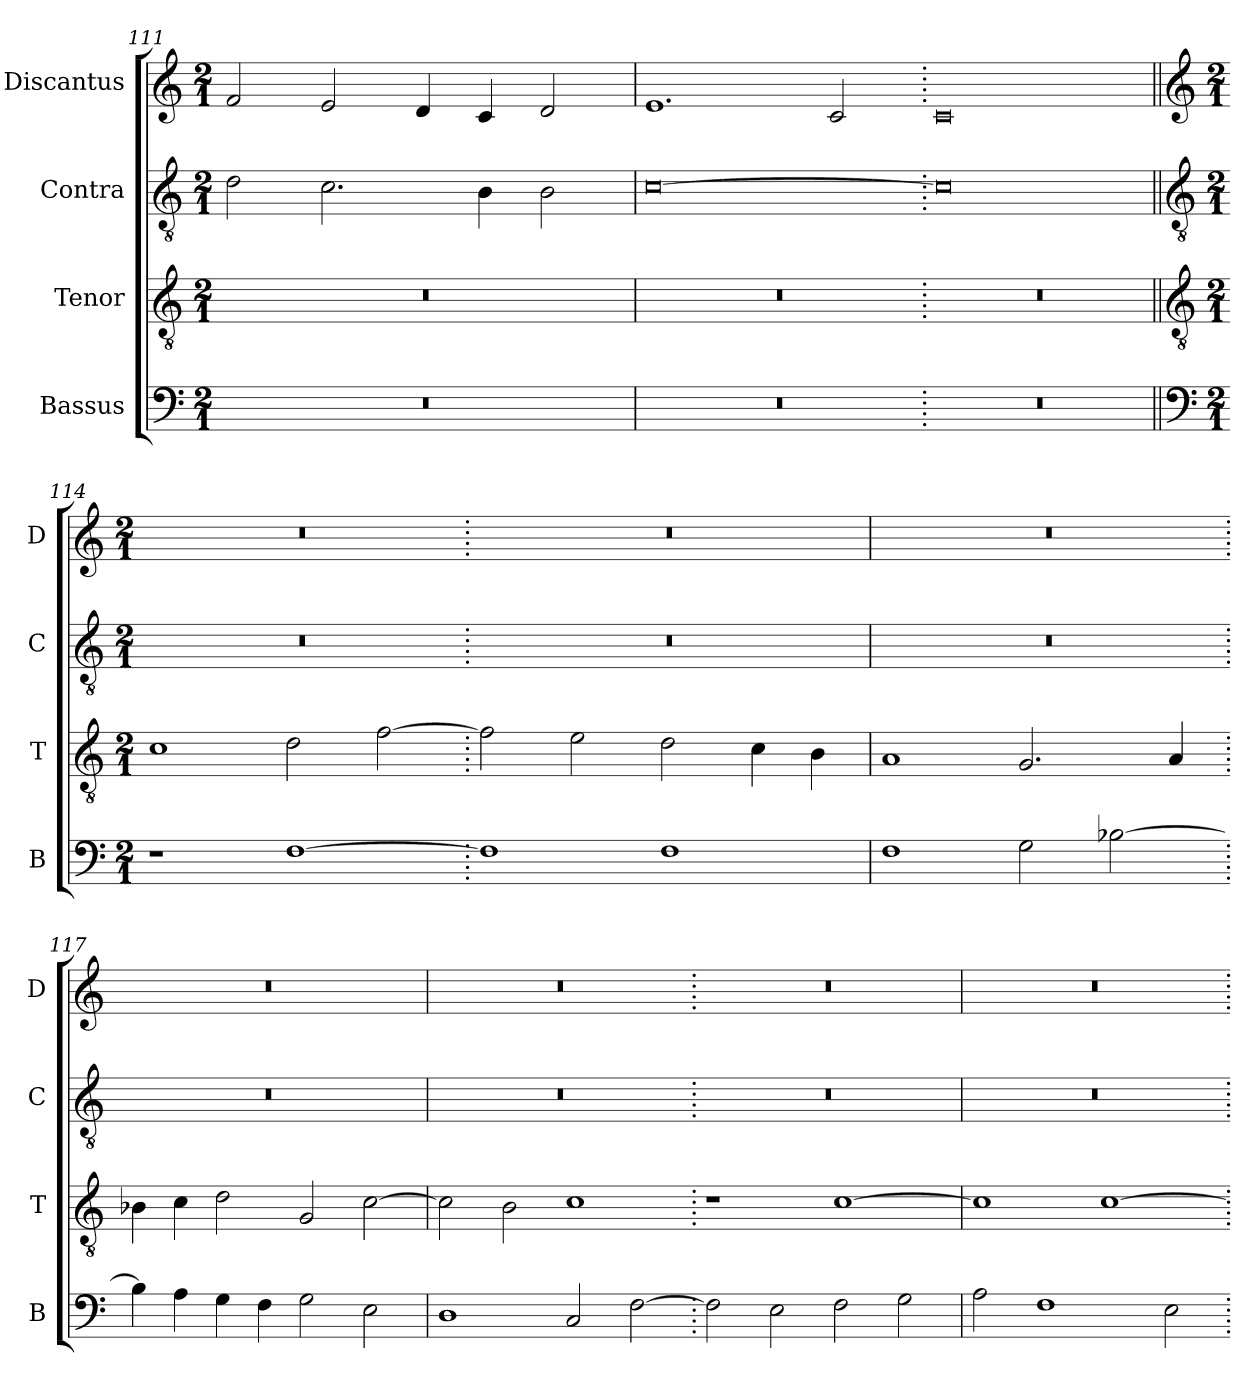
**kern	**kern	**kern	**kern
*part4	*part3	*part2	*part1
*staff4	*staff3	*staff2	*staff1
*I"Bassus	*I"Tenor	*I"Contra	*I"Discantus
*I'B	*I'T	*I'C	*I'D
*clefF4	*clefGv2	*clefGv2	*clefG2
*k[]	*k[]	*k[]	*k[]
*M2/1	*M2/1	*M2/1	*M2/1
=111	=111	=111	=111
0r	0r	2d\	2f/
.	.	2.c\	2e/
.	.	.	4d/
.	.	4B\	4c/
.	.	2B\	2d/
=112	=112	=112	=112
0r	0r	[0c	1.e
.	.	.	2c/
=113.	=113.	=113.	=113.
0r	0r	0c]	0c
!!LO:LB:g=z
=114||	=114||	=114||	=114||
*clefF4	*clefGv2	*clefGv2	*clefG2
*k[]	*k[]	*k[]	*k[]
*M2/1	*M2/1	*M2/1	*M2/1
1r	1c	0r	0r
[1F	2d\	.	.
.	[2f\	.	.
=115.	=115.	=115.	=115.
1F]	2f\]	0r	0r
.	2e\	.	.
1F	2d\	.	.
.	4c\	.	.
.	4B\	.	.
=116	=116	=116	=116
1F	1A	0r	0r
2G\	2.G/	.	.
[2B-X\	.	.	.
.	4A/	.	.
=117.	=117.	=117.	=117.
4B-\]	4B-X\	0r	0r
4A\	4c\	.	.
4G\	2d\	.	.
4F\	.	.	.
2G\	2G/	.	.
2E\	[2c\	.	.
=118	=118	=118	=118
1D	2c\]	0r	0r
.	2B\	.	.
2C/	1c	.	.
[2F\	.	.	.
=119.	=119.	=119.	=119.
2F\]	1r	0r	0r
2E\	.	.	.
2F\	[1c	.	.
2G\	.	.	.
=120	=120	=120	=120
2A\	1c]	0r	0r
1F	.	.	.
.	[1c	.	.
2E\	.	.	.
=.	=.	=.	=.
*-	*-	*-	*-
